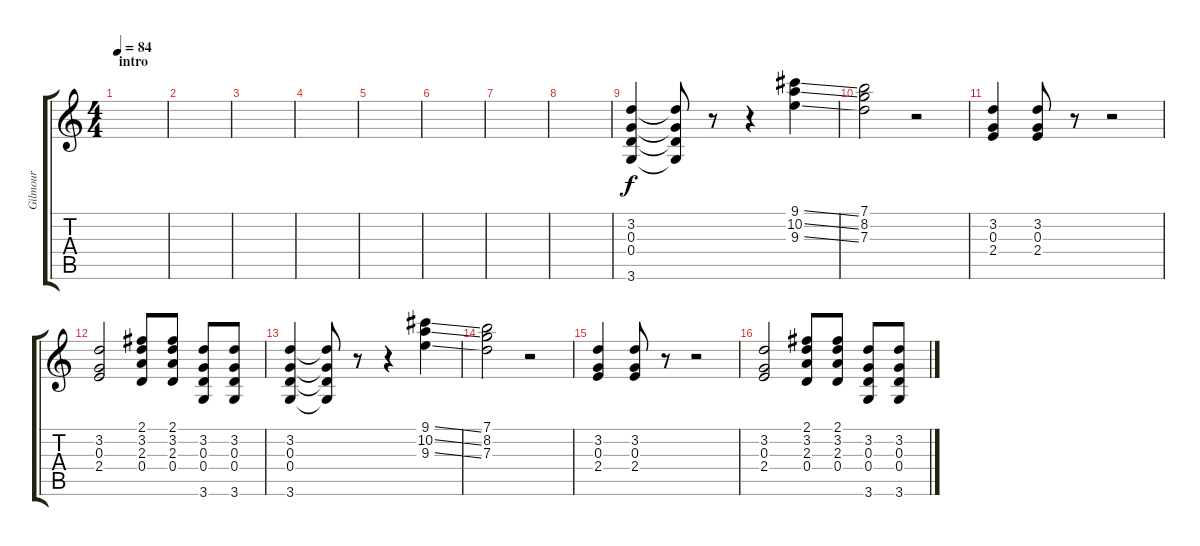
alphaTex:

\track ("Gilmour" "Gilmour") {instrument overdrivenguitar}
\staff {score tabs}
\tuning (E4 B3 G3 D3 A2 E2) {hide}
\ts (4 4)
\section ("" "intro")
\tempo 84
\clef g2
\ks c
|
|
|
|
|
|
|
|
(3.2 0.3 0.4 3.6).4 (3.2{t} 0.3{t} 0.4{t} 3.6{t}).8 r.8 r.4 (9.1{ss} 10.2{ss} 9.3{ss}).4 |
(7.1 8.2 7.3).2 r.2 |
(3.2 0.3 2.4).4 (3.2 0.3 2.4).8 r.8 r.2 |
(3.2 0.3 2.4).2 (2.1 3.2 2.3 0.4).8 (2.1 3.2 2.3 0.4).8 (3.2 0.3 0.4 3.6).8 (3.2 0.3 0.4 3.6).8 |
(3.2 0.3 0.4 3.6).4 (3.2{t} 0.3{t} 0.4{t} 3.6{t}).8 r.8 r.4 (9.1{ss} 10.2{ss} 9.3{ss}).4 |
(7.1 8.2 7.3).2 r.2 |
(3.2 0.3 2.4).4 (3.2 0.3 2.4).8 r.8 r.2 |
(3.2 0.3 2.4).2 (2.1 3.2 2.3 0.4).8 (2.1 3.2 2.3 0.4).8 (3.2 0.3 0.4 3.6).8 (3.2 0.3 0.4 3.6).8
